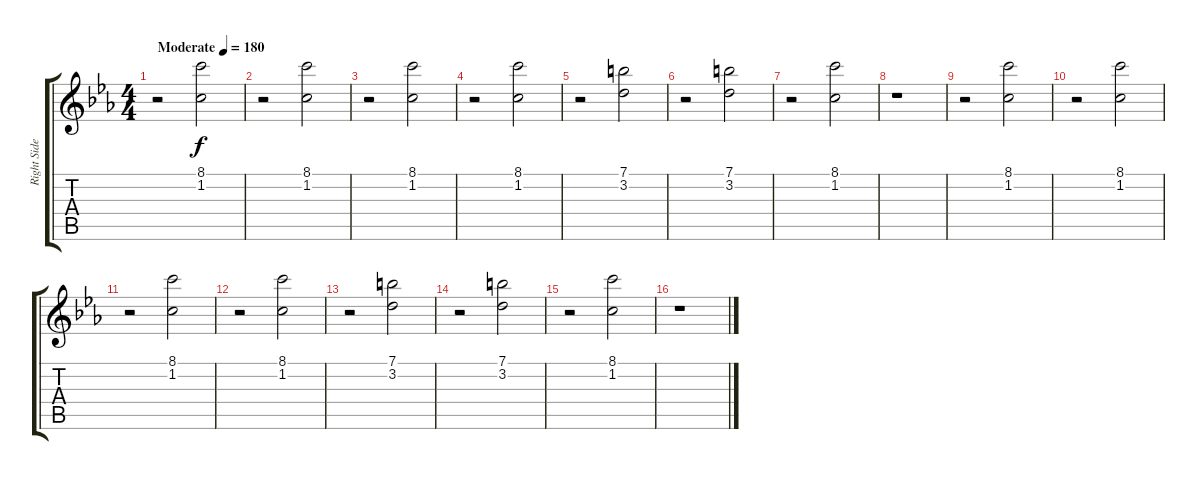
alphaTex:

\track ("Right Side (R. H. Piano)" "Right Side") {instrument acousticguitarsteel}
\staff {score tabs}
\tuning (E4 B3 G3 D3 A2 E2) {hide}
\ts (4 4)
\tempo (180 "Moderate")
\clef g2
\ks eb
r.2{dy f instrument acousticguitarsteel} (8.1 1.2).2 |
r.2 (8.1 1.2).2 |
r.2 (8.1 1.2).2 |
r.2 (8.1 1.2).2 |
r.2 (7.1 3.2).2 |
r.2 (7.1 3.2).2 |
r.2 (8.1 1.2).2 |
r.1 |
r.2 (8.1 1.2).2 |
r.2 (8.1 1.2).2 |
r.2 (8.1 1.2).2 |
r.2 (8.1 1.2).2 |
r.2 (7.1 3.2).2 |
r.2 (7.1 3.2).2 |
r.2 (8.1 1.2).2 |
r.1
